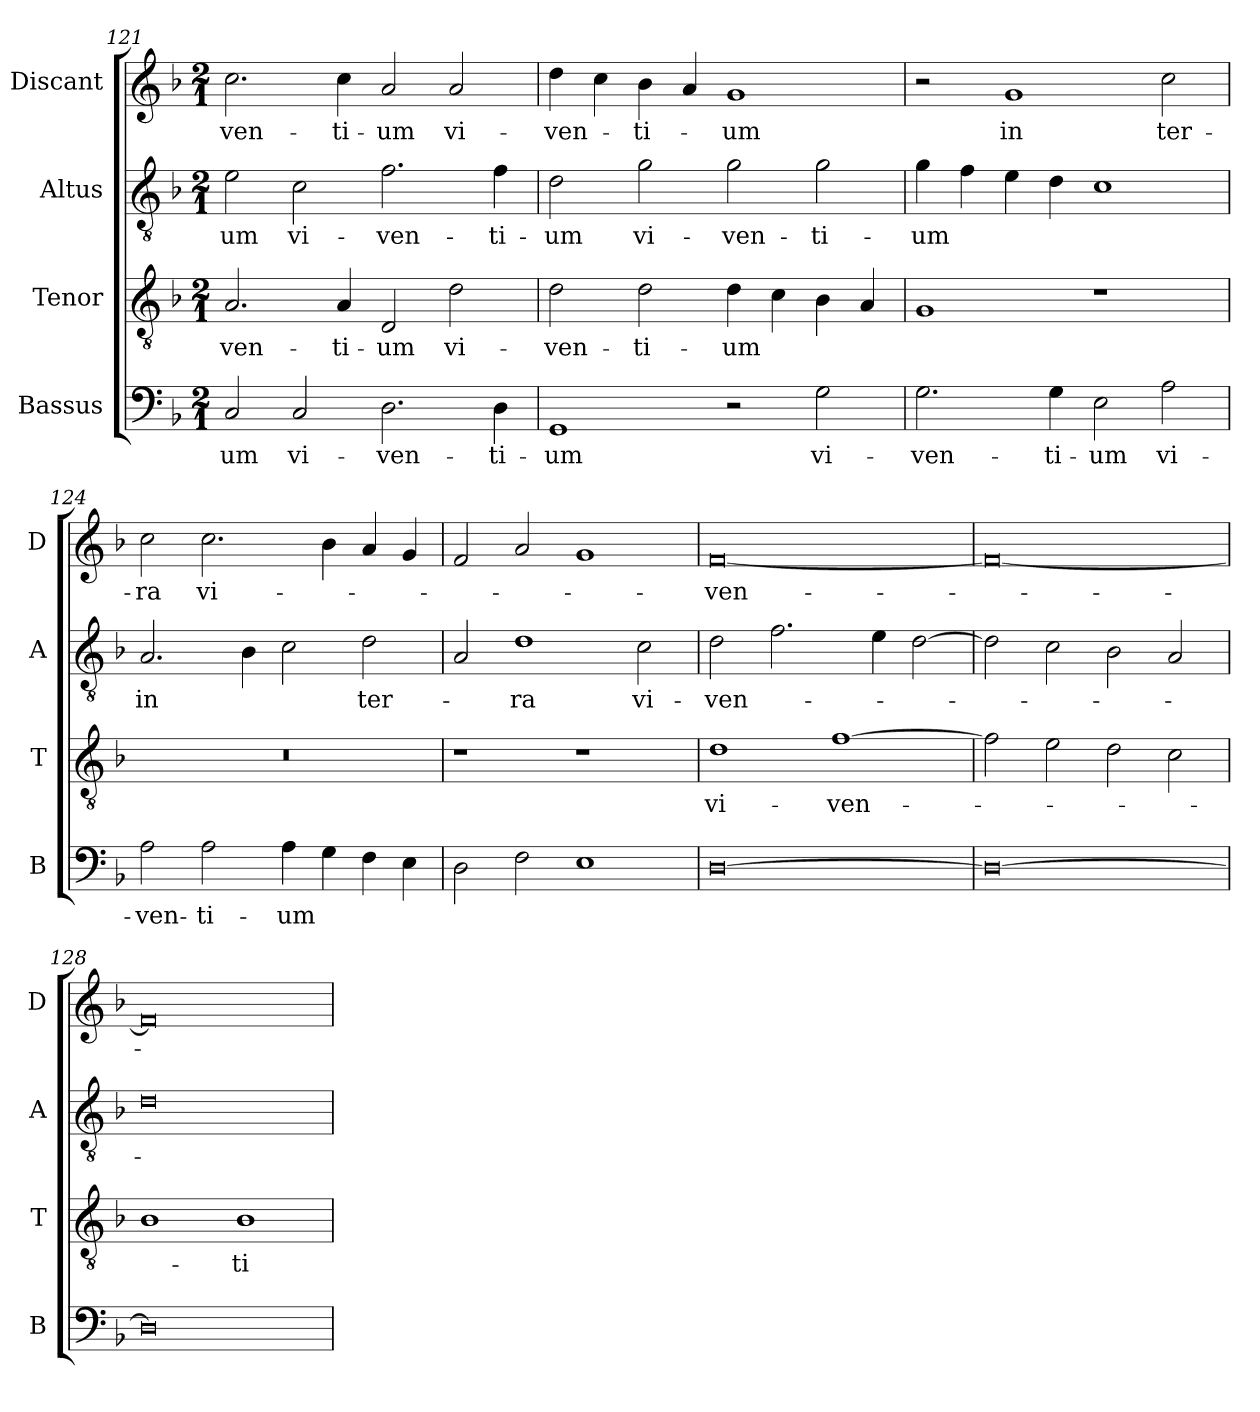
**kern	**text	**kern	**text	**kern	**text	**kern	**text
*part4	*part4	*part3	*part3	*part2	*part2	*part1	*part1
*staff4	*staff4	*staff3	*staff3	*staff2	*staff2	*staff1	*staff1
*I"Bassus	*	*I"Tenor	*	*I"Altus	*	*I"Discant	*
*I'B	*	*I'T	*	*I'A	*	*I'D	*
*clefF4	*	*clefGv2	*	*clefGv2	*	*clefG2	*
*k[b-]	*	*k[b-]	*	*k[b-]	*	*k[b-]	*
*M2/1	*	*M2/1	*	*M2/1	*	*M2/1	*
=121	=121	=121	=121	=121	=121	=121	=121
2C/	-um	2.A/	-ven-	2e\	-um	2.cc\	-ven-
2C/	vi-	.	.	2c\	vi-	.	.
.	.	4A/	-ti-	.	.	4cc\	-ti-
2.D\	-ven-	2D/	-um	2.f\	-ven-	2a/	-um
.	.	2d\	vi-	.	.	2a/	vi-
4D\	-ti-	.	.	4f\	-ti-	.	.
=122	=122	=122	=122	=122	=122	=122	=122
1GG	-um	2d\	-ven-	2d\	-um	4dd\	-ven-
.	.	.	.	.	.	4cc\	.
.	.	2d\	-ti-	2g\	vi-	4b-\	-ti-
.	.	.	.	.	.	4a/	.
2r	.	4d\	-um	2g\	-ven-	1g	-um
.	.	4c\	.	.	.	.	.
2G\	vi-	4B-\	.	2g\	-ti-	.	.
.	.	4A/	.	.	.	.	.
=123	=123	=123	=123	=123	=123	=123	=123
2.G\	-ven-	1G	.	4g\	-um	2r	.
.	.	.	.	4f\	.	.	.
.	.	.	.	4e\	.	1g	in
4G\	-ti-	.	.	4d\	.	.	.
2E\	-um	1r	.	1c	.	.	.
2A\	vi-	.	.	.	.	2cc\	ter-
=124	=124	=124	=124	=124	=124	=124	=124
2A\	-ven-	0r	.	2.A/	in	2cc\	-ra
2A\	-ti-	.	.	.	.	2.cc\	vi-
.	.	.	.	4B-\	.	.	.
4A\	-um	.	.	2c\	.	.	.
4G\	.	.	.	.	.	4b-\	.
4F\	.	.	.	2d\	ter-	4a/	.
4E\	.	.	.	.	.	4g/	.
=125	=125	=125	=125	=125	=125	=125	=125
2D\	.	1r	.	2A/	.	2f/	.
2F\	.	.	.	1d	-ra	2a/	.
1E	.	1r	.	.	.	1g	.
.	.	.	.	2c\	vi-	.	.
=126	=126	=126	=126	=126	=126	=126	=126
[0D	.	1d	vi-	2d\	-ven-	[0f	-ven-
.	.	.	.	2.f\	.	.	.
.	.	[1f	-ven-	.	.	.	.
.	.	.	.	4e\	.	.	.
.	.	.	.	[2d\	.	.	.
=127	=127	=127	=127	=127	=127	=127	=127
0D_	.	2f\]	.	2d\]	.	0f_	.
.	.	2e\	.	2c\	.	.	.
.	.	2d\	.	2B-\	.	.	.
.	.	2c\	.	2A/	.	.	.
=128	=128	=128	=128	=128	=128	=128	=128
0D]	.	1B-	.	0d	.	0f]	.
.	.	1B-	-ti-	.	.	.	.
=	=	=	=	=	=	=	=
*-	*-	*-	*-	*-	*-	*-	*-
